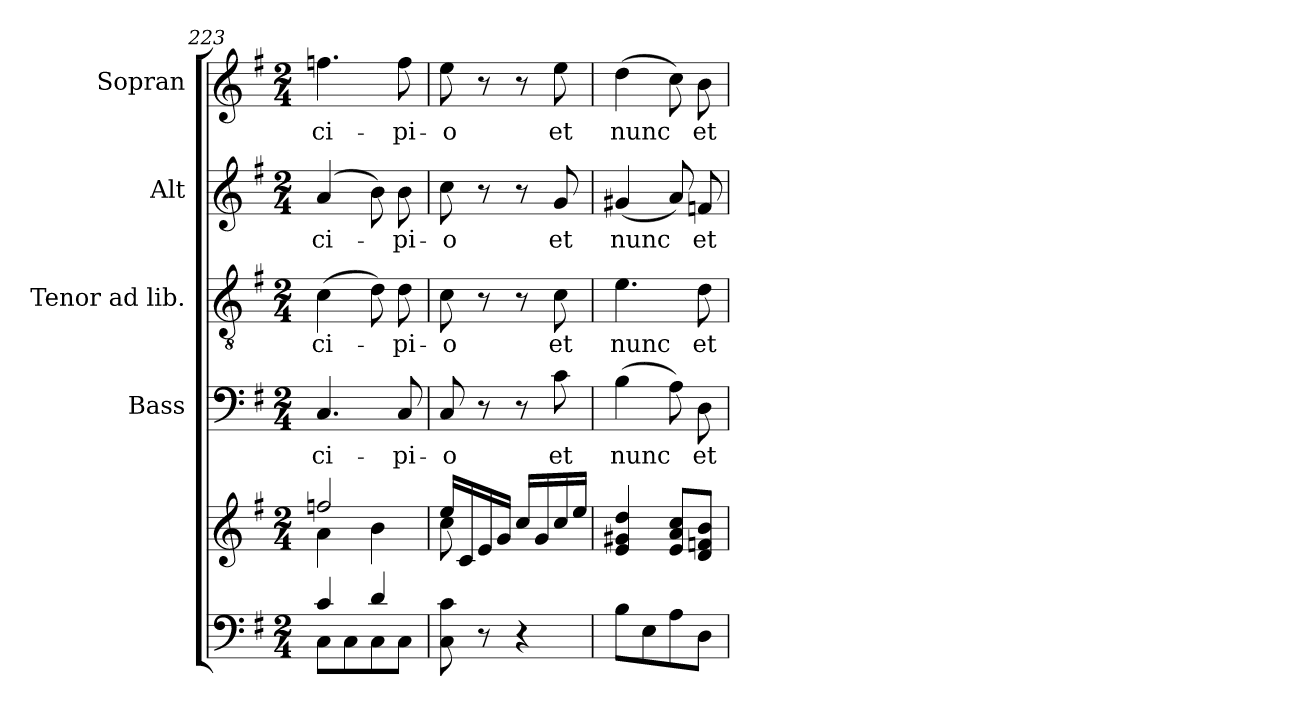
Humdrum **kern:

**kern	**kern	**kern	**text	**kern	**text	**kern	**text	**kern	**text
*part5	*part5	*part4	*part4	*part3	*part3	*part2	*part2	*part1	*part1
*staff6	*staff5	*staff4	*staff4	*staff3	*staff3	*staff2	*staff2	*staff1	*staff1
*	*	*I"Bass	*	*I"Tenor ad lib.	*	*I"Alt	*	*I"Sopran	*
*	*	*I'B.	*	*I'T.	*	*I'A.	*	*I'S.	*
*clefF4	*clefG2	*clefF4	*	*clefGv2	*	*clefG2	*	*clefG2	*
*k[f#]	*k[f#]	*k[f#]	*	*k[f#]	*	*k[f#]	*	*k[f#]	*
*G:	*G:	*G:	*	*G:	*	*G:	*	*G:	*
*M2/4	*M2/4	*M2/4	*	*M2/4	*	*M2/4	*	*M2/4	*
=223	=223	=223	=223	=223	=223	=223	=223	=223	=223
*^	*^	*	*	*	*	*	*	*	*
!	!	!	!	!	!LO:LY:b	!	!LO:LY:b	!	!LO:LY:b	!	!LO:LY:b
4c/	8C\L	2ffn/	4a\	4.C/	-ci-	(>4c\	-ci-	(4a/	-ci-	4.ffn\	-ci-
.	8C\	.	.	.	.	.	.	.	.	.	.
4d/	8C\	.	4b\	.	.	8d\)	.	8b\)	.	.	.
!	!	!	!	!	!LO:LY:b	!	!LO:LY:b	!	!LO:LY:b	!	!LO:LY:b
.	8C\J	.	.	8C/	-pi-	8d\	-pi-	8b\	-pi-	8ff\	-pi-
!!LO:PB:g=z
=224	=224	=224	=224	=224	=224	=224	=224	=224	=224	=224	=224
!	!	!	!	!	!LO:LY:b	!	!LO:LY:b	!	!LO:LY:b	!	!LO:LY:b
*v	*v	*	*	*	*	*	*	*	*	*	*
8C\ 8c\	16ee/LL	8cc\	8C/	-o	8c\	-o	8cc\	-o	8ee\	-o
.	16c/	.	.	.	.	.	.	.	.	.
8r	16e/	8ryy	8r	.	8r	.	8r	.	8r	.
.	16g/JJ	.	.	.	.	.	.	.	.	.
4r	16cc/LL	4ryy	8r	.	8r	.	8r	.	8r	.
.	16g/	.	.	.	.	.	.	.	.	.
!	!	!	!	!LO:LY:b	!	!LO:LY:b	!	!LO:LY:b	!	!LO:LY:b
.	16cc/	.	8c\	et	8c\	et	8g/	et	8ee\	et
.	16ee/JJ	.	.	.	.	.	.	.	.	.
*	*v	*v	*	*	*	*	*	*	*	*
=225	=225	=225	=225	=225	=225	=225	=225	=225	=225
!	!	!	!LO:LY:b	!	!LO:LY:b	!	!LO:LY:b	!	!LO:LY:b
8B\L	4e/ 4g#X/ 4dd/	(>4B\	nunc	4.e\	nunc	(<4g#X/	nunc	(>4dd\	nunc
8E\	.	.	.	.	.	.	.	.	.
8A\	8e/ 8a/ 8cc/L	8A\)	.	.	.	8a/)	.	8cc\)	.
!	!	!	!LO:LY:b	!	!LO:LY:b	!	!LO:LY:b	!	!LO:LY:b
8D\J	8d/ 8fn/ 8b/J	8D\	et	8d\	et	8fn/	et	8b\	et
=	=	=	=	=	=	=	=	=	=
*-	*-	*-	*-	*-	*-	*-	*-	*-	*-
